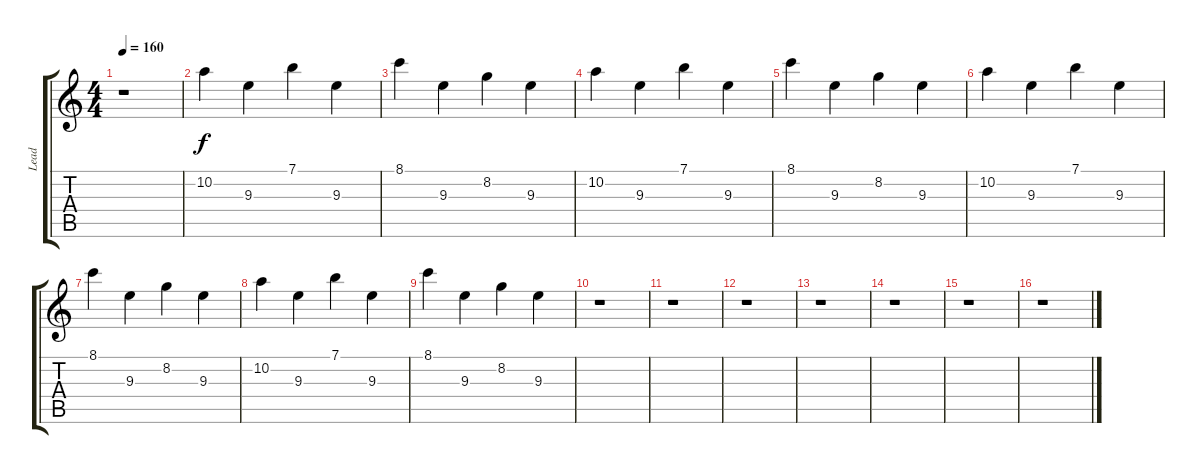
\track ("Lead" "Lead") {instrument overdrivenguitar}
\staff {score tabs}
\tuning (E4 B3 G3 D3 A2 D2) {hide}
\ts (4 4)
\tempo 160
\clef g2
\ks c
r.1{dy f} |
10.2.4 9.3.4 7.1.4 9.3.4 |
8.1.4 9.3.4 8.2.4 9.3.4 |
10.2.4 9.3.4 7.1.4 9.3.4 |
8.1.4 9.3.4 8.2.4 9.3.4 |
10.2.4 9.3.4 7.1.4 9.3.4 |
8.1.4 9.3.4 8.2.4 9.3.4 |
10.2.4 9.3.4 7.1.4 9.3.4 |
8.1.4 9.3.4 8.2.4 9.3.4 |
r.1 |
r.1 |
r.1 |
r.1 |
r.1 |
r.1 |
r.1
